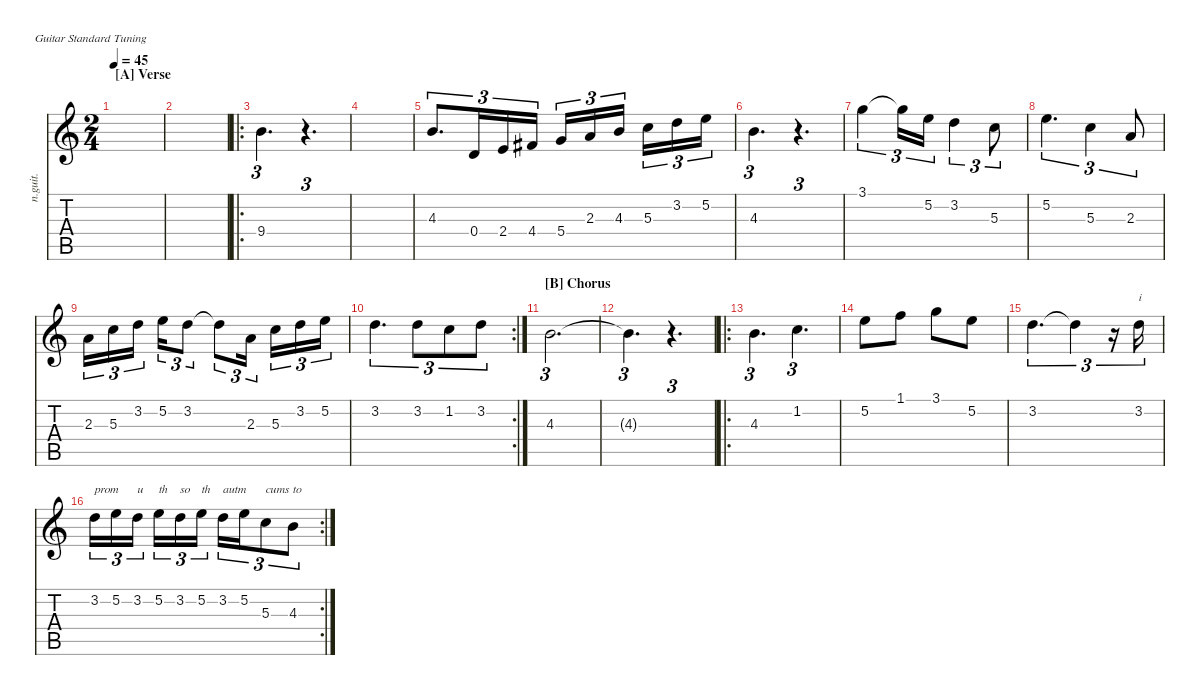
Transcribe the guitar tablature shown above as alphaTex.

\defaultSystemsLayout 4
\hideDynamics
\bracketExtendMode nobrackets
\track ("Nylon Guitar" "n.guit.") {instrument acousticguitarnylon}
\staff {score tabs}
\tuning (E4 B3 G3 D3 A2 E2)
\ts (2 4)
\beaming (8 2 2)
\section ("A" "Verse")
\tempo 45
\clef g2
\ks c
|
|
\ro
9.4.4{d tu (3 2) beam Down} r.4{d tu (3 2) beam Down} |
|
4.3.8{d tu (3 2) beam Up} 0.4.16{tu (3 2) beam Up} 2.4.16{tu (3 2) beam Up} 4.4{acc #}.16{tu (3 2) beam Up} 5.4.16{tu (3 2) beam Up} 2.3.16{tu (3 2) beam Up} 4.3.16{tu (3 2) beam Up} 5.3.16{tu (3 2) beam Down} 3.2.16{tu (3 2) beam Down} 5.2.16{tu (3 2) beam Down} |
4.3.4{d tu (3 2) beam Down} r.4{d tu (3 2) beam Down} |
3.1.4{tu (3 2) beam Down} 3.1{t}.16{tu (3 2) beam Down} 5.2.16{tu (3 2) beam Down} 3.2.4{tu (3 2) beam Down} 5.3.8{tu (3 2) beam Down} |
5.2.4{d tu (3 2) beam Down} 5.3.4{tu (3 2) beam Down} 2.3.8{tu (3 2) beam Up} |
2.3.16{tu (3 2) beam Down} 5.3.16{tu (3 2) beam Down} 3.2.16{tu (3 2) beam Down} 5.2.16{tu (3 2) beam Down} 3.2.8{tu (3 2) beam Down} 3.2{t}.8{tu (3 2) beam Down} 2.3.16{tu (3 2) beam Down} 5.3.16{tu (3 2) beam Down} 3.2.16{tu (3 2) beam Down} 5.2.16{tu (3 2) beam Down} |
\rc 2
3.2.4{d tu (3 2) beam Down} 3.2.8{tu (3 2) beam Down} 1.2.8{tu (3 2) beam Down} 3.2.8{tu (3 2) beam Down} |
\section ("B" "Chorus")
4.3.2{d tu (3 2) beam Down} |
4.3{t}.4{d tu (3 2) beam Down} r.4{d tu (3 2) beam Down} |
\ro
4.3.4{d tu (3 2) beam Down} 1.2.4{d tu (3 2) beam Down} |
5.2.8{beam Down} 1.1.8{beam Down} 3.1.8{beam Down} 5.2.8{beam Down} |
3.2.4{d tu (3 2) beam Down} 3.2{t}.4{tu (3 2) beam Down} r.16{tu (3 2) beam Down} 3.2.16{tu (3 2) txt "i" beam Down} |
\rc 2
3.2.16{tu (3 2) txt "prom" beam Down} 5.2.16{tu (3 2) beam Down} 3.2.16{tu (3 2) txt "u" beam Down} 5.2.16{tu (3 2) txt "th" beam Down} 3.2.16{tu (3 2) txt "so" beam Down} 5.2.16{tu (3 2) txt "th" beam Down} 3.2.16{tu (3 2) txt "autm" beam Down} 5.2.16{tu (3 2) beam Down} 5.3.8{tu (3 2) txt "cums" beam Down} 4.3.8{tu (3 2) txt "to" beam Down}
